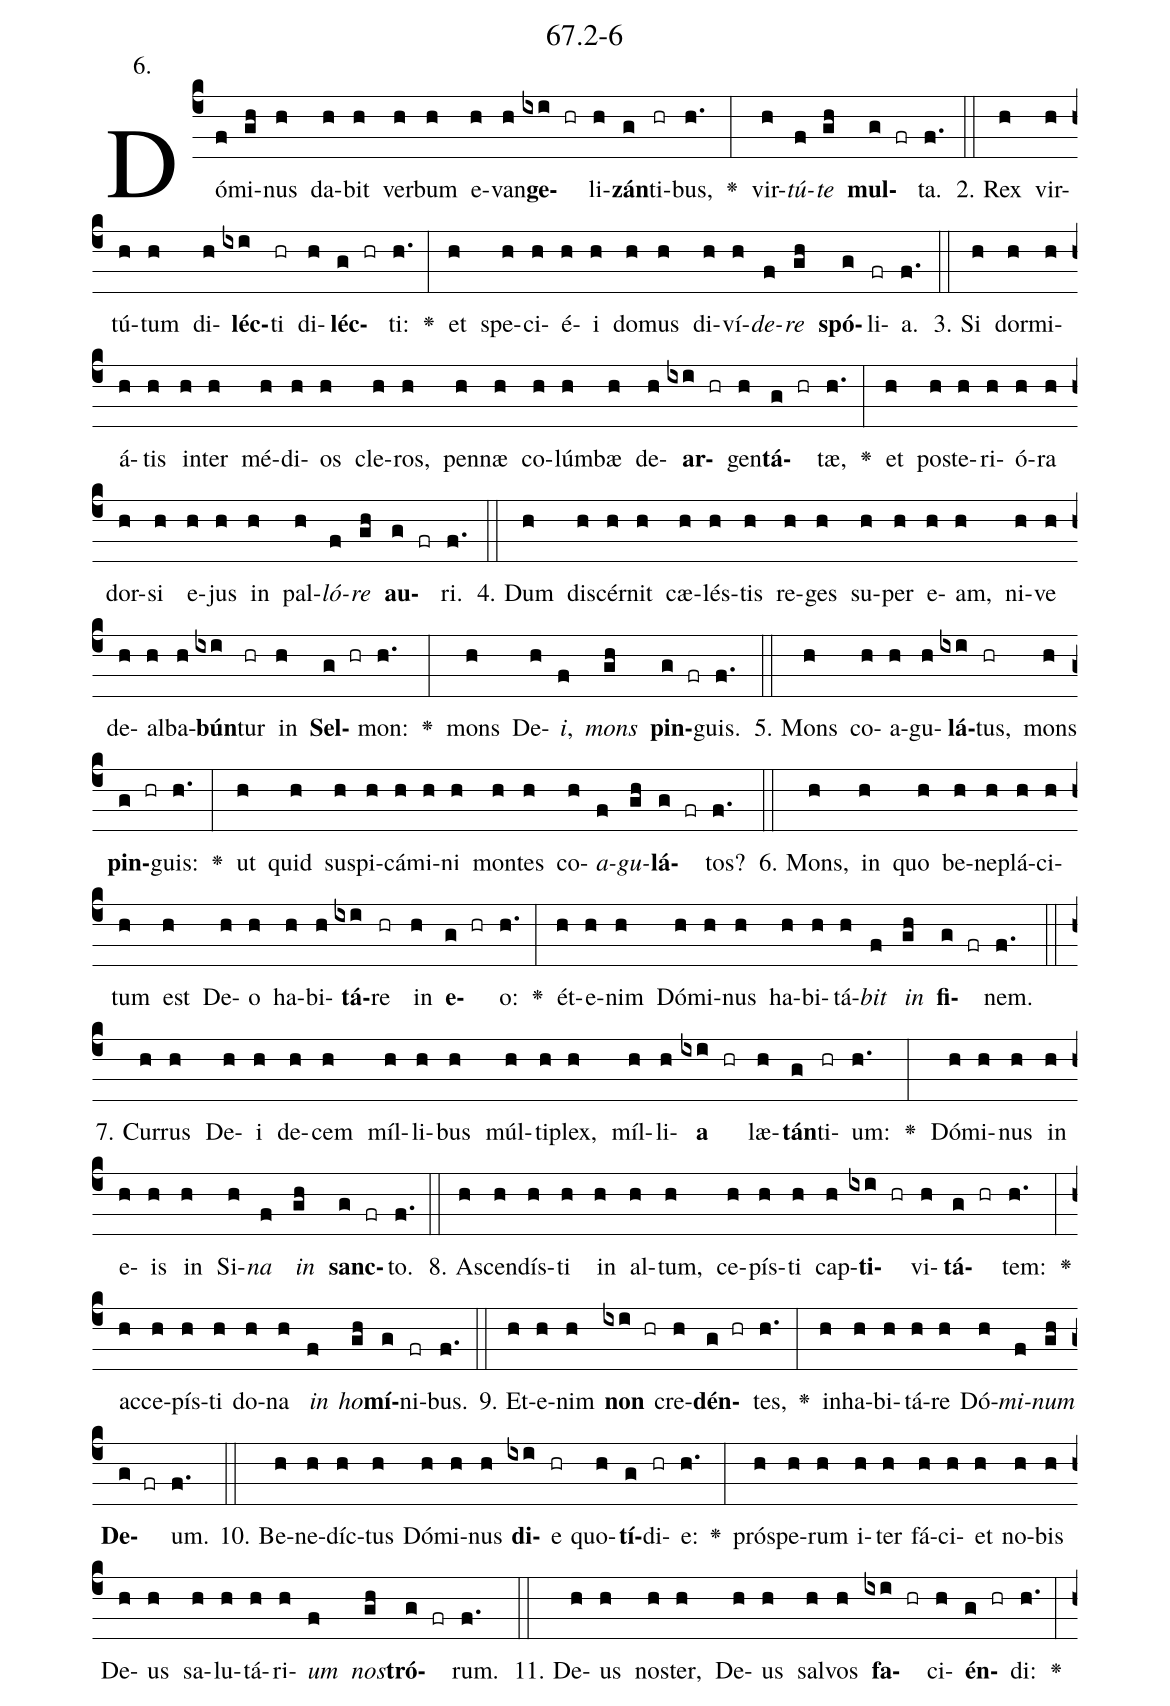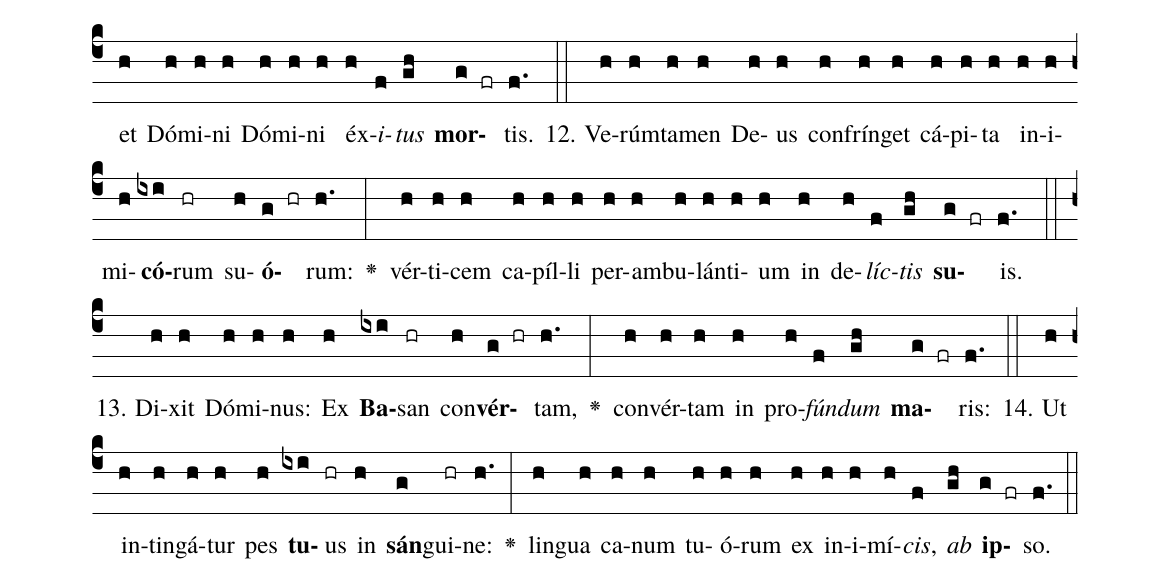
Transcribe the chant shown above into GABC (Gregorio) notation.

name: 67.2-6;
annotation: 6.;
%%
(c4)Dó(f)mi(gh)nus(h) da(h)bit(h) ver(h)bum(h) e(h)van(h)<b>ge</b>(ixi hr)li(h)<b>zán</b>(g)ti(hr)bus,(h.) <v>\greheightstar</v>(:) vir(h)<i>tú</i>(f)<i>te</i>(gh) <b>mul</b>(g fr)ta.(f.) (::)
2. Rex(h) vir(h)tú(h)tum(h) di(h)<b>léc</b>(ixi)ti(hr) di(h)<b>léc</b>(g hr)ti:(h.) <v>\greheightstar</v>(:) et(h) spe(h)ci(h)é(h)i(h) do(h)mus(h) di(h)ví(h)<i>de</i>(f)<i>re</i>(gh) <b>spó</b>(g)li(fr)a.(f.) (::)
3. Si(h) dor(h)mi(h)á(h)tis(h) in(h)ter(h) mé(h)di(h)os(h) cle(h)ros,(h) pen(h)næ(h) co(h)lúm(h)bæ(h) de(h)<b>ar</b>(ixi hr)gen(h)<b>tá</b>(g hr)tæ,(h.) <v>\greheightstar</v>(:) et(h) post(h)e(h)ri(h)ó(h)ra(h) dor(h)si(h) e(h)jus(h) in(h) pal(h)<i>ló</i>(f)<i>re</i>(gh) <b>au</b>(g fr)ri.(f.) (::)
4. Dum(h) di(h)scér(h)nit(h) cæ(h)lés(h)tis(h) re(h)ges(h) su(h)per(h) e(h)am,(h) ni(h)ve(h) de(h)al(h)ba(h)<b>bún</b>(ixi)tur(hr) in(h) <b>Sel</b>(g hr)mon:(h.) <v>\greheightstar</v>(:) mons(h) De(h)<i>i</i>,(f) <i>mons</i>(gh) <b>pin</b>(g fr)guis.(f.) (::)
5. Mons(h) co(h)a(h)gu(h)<b>lá</b>(ixi)tus,(hr) mons(h) <b>pin</b>(g hr)guis:(h.) <v>\greheightstar</v>(:) ut(h) quid(h) su(h)spi(h)cá(h)mi(h)ni(h) mon(h)tes(h) co(h)<i>a</i>(f)<i>gu</i>(gh)<b>lá</b>(g fr)tos?(f.) (::)
6. Mons,(h) in(h) quo(h) be(h)ne(h)plá(h)ci(h)tum(h) est(h) De(h)o(h) ha(h)bi(h)<b>tá</b>(ixi)re(hr) in(h) <b>e</b>(g hr)o:(h.) <v>\greheightstar</v>(:) ét(h)e(h)nim(h) Dó(h)mi(h)nus(h) ha(h)bi(h)tá(h)<i>bit</i>(f) <i>in</i>(gh) <b>fi</b>(g fr)nem.(f.) (::)
7. Cur(h)rus(h) De(h)i(h) de(h)cem(h) míl(h)li(h)bus(h) múl(h)ti(h)plex,(h) míl(h)li(h)<b>a</b>(ixi hr) læ(h)<b>tán</b>(g)ti(hr)um:(h.) <v>\greheightstar</v>(:) Dó(h)mi(h)nus(h) in(h) e(h)is(h) in(h) Si(h)<i>na</i>(f) <i>in</i>(gh) <b>sanc</b>(g fr)to.(f.) (::)
8. A(h)scen(h)dís(h)ti(h) in(h) al(h)tum,(h) ce(h)pís(h)ti(h) cap(h)<b>ti</b>(ixi hr)vi(h)<b>tá</b>(g hr)tem:(h.) <v>\greheightstar</v>(:) ac(h)ce(h)pís(h)ti(h) do(h)na(h) <i>in</i>(f) <i>ho</i>(gh)<b>mí</b>(g)ni(fr)bus.(f.) (::)
9. Et(h)e(h)nim(h) <b>non</b>(ixi hr) cre(h)<b>dén</b>(g hr)tes,(h.) <v>\greheightstar</v>(:) in(h)ha(h)bi(h)tá(h)re(h) Dó(h)<i>mi</i>(f)<i>num</i>(gh) <b>De</b>(g fr)um.(f.) (::)
10. Be(h)ne(h)díc(h)tus(h) Dó(h)mi(h)nus(h) <b>di</b>(ixi)e(hr) quo(h)<b>tí</b>(g)di(hr)e:(h.) <v>\greheightstar</v>(:) pró(h)spe(h)rum(h) i(h)ter(h) fá(h)ci(h)et(h) no(h)bis(h) De(h)us(h) sa(h)lu(h)tá(h)ri(h)<i>um</i>(f) <i>nos</i>(gh)<b>tró</b>(g fr)rum.(f.) (::)
11. De(h)us(h) nos(h)ter,(h) De(h)us(h) sal(h)vos(h) <b>fa</b>(ixi hr)ci(h)<b>én</b>(g hr)di:(h.) <v>\greheightstar</v>(:) et(h) Dó(h)mi(h)ni(h) Dó(h)mi(h)ni(h) éx(h)<i>i</i>(f)<i>tus</i>(gh) <b>mor</b>(g fr)tis.(f.) (::)
12. Ve(h)rúm(h)ta(h)men(h) De(h)us(h) con(h)frín(h)get(h) cá(h)pi(h)ta(h) in(h)i(h)mi(h)<b>có</b>(ixi)rum(hr) su(h)<b>ó</b>(g hr)rum:(h.) <v>\greheightstar</v>(:) vér(h)ti(h)cem(h) ca(h)píl(h)li(h) per(h)am(h)bu(h)lán(h)ti(h)um(h) in(h) de(h)<i>líc</i>(f)<i>tis</i>(gh) <b>su</b>(g fr)is.(f.) (::)
13. Di(h)xit(h) Dó(h)mi(h)nus:(h) Ex(h) <b>Ba</b>(ixi)san(hr) con(h)<b>vér</b>(g hr)tam,(h.) <v>\greheightstar</v>(:) con(h)vér(h)tam(h) in(h) pro(h)<i>fún</i>(f)<i>dum</i>(gh) <b>ma</b>(g fr)ris:(f.) (::)
14. Ut(h) in(h)tin(h)gá(h)tur(h) pes(h) <b>tu</b>(ixi)us(hr) in(h) <b>sán</b>(g)gui(hr)ne:(h.) <v>\greheightstar</v>(:) lin(h)gua(h) ca(h)num(h) tu(h)ó(h)rum(h) ex(h) in(h)i(h)mí(h)<i>cis</i>,(f) <i>ab</i>(gh) <b>ip</b>(g fr)so.(f.) (::)
